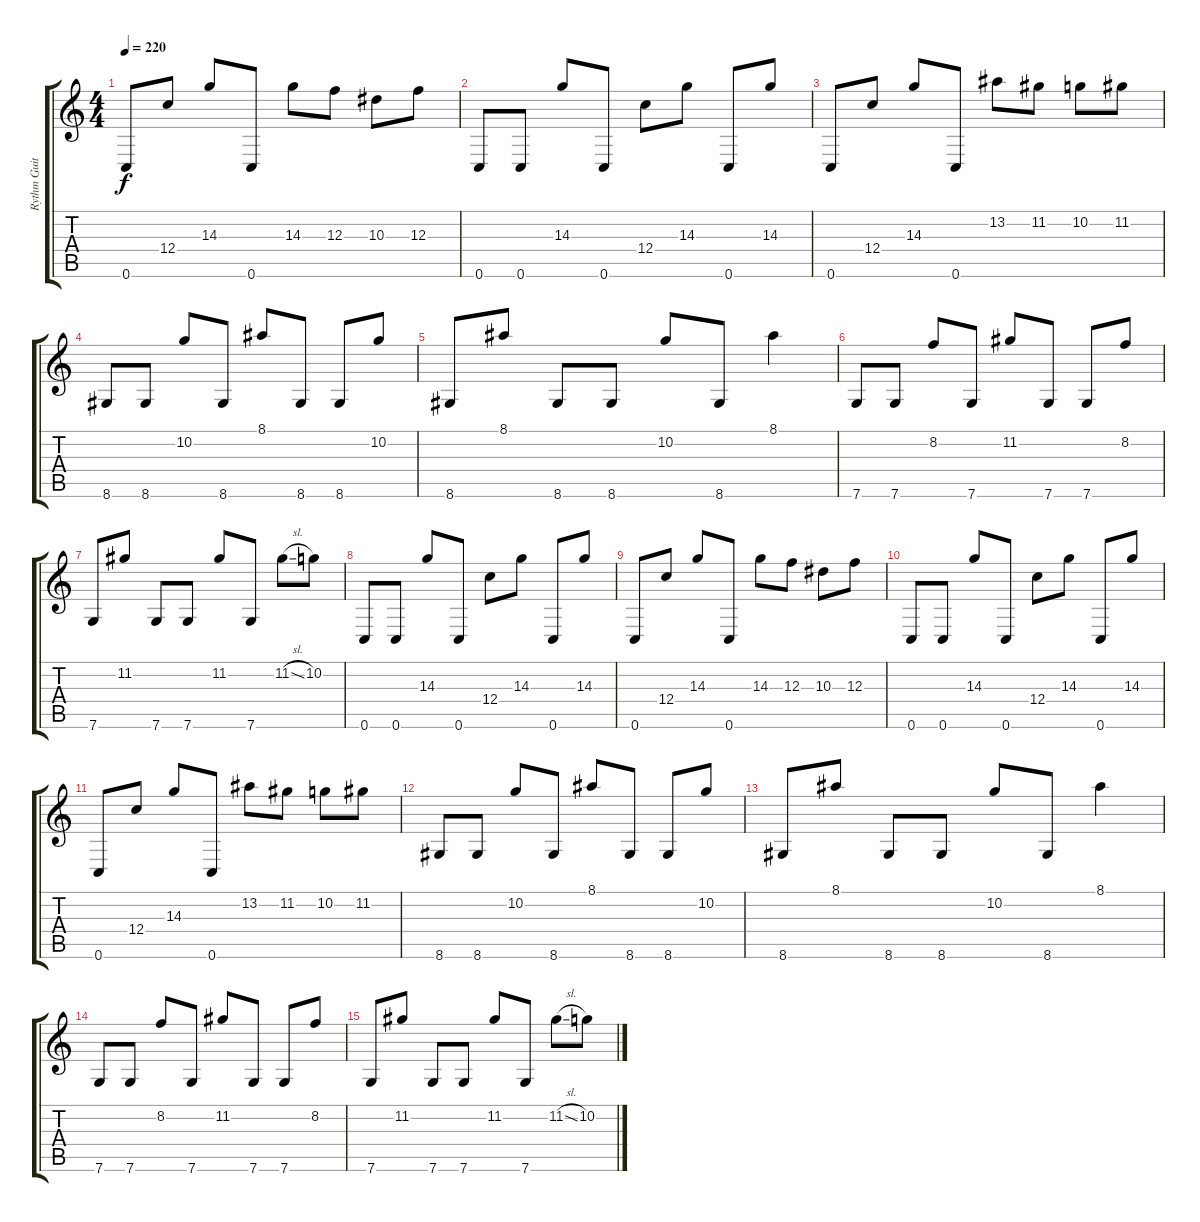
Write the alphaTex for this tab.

\track ("Rythm Guitar #2" "Rythm Guit") {instrument distortionguitar}
\staff {score tabs}
\tuning (D4 A3 F3 C3 G2 C2) {hide}
\ts (4 4)
\tempo 220
\clef g2
\ks c
0.6.8{dy f} 12.4.8 14.3.8 0.6.8 14.3.8 12.3.8 10.3.8 12.3.8 |
0.6.8 0.6.8 14.3.8 0.6.8 12.4.8 14.3.8 0.6.8 14.3.8 |
0.6.8 12.4.8 14.3.8 0.6.8 13.2.8 11.2.8 10.2.8 11.2.8 |
8.6.8 8.6.8 10.2.8 8.6.8 8.1.8 8.6.8 8.6.8 10.2.8 |
8.6.8 8.1.8 8.6.8 8.6.8 10.2.8 8.6.8 8.1.4 |
7.6.8 7.6.8 8.2.8 7.6.8 11.2.8 7.6.8 7.6.8 8.2.8 |
7.6.8 11.2.8 7.6.8 7.6.8 11.2.8 7.6.8 11.2{sl}.8 10.2.8 |
0.6.8 0.6.8 14.3.8 0.6.8 12.4.8 14.3.8 0.6.8 14.3.8 |
0.6.8 12.4.8 14.3.8 0.6.8 14.3.8 12.3.8 10.3.8 12.3.8 |
0.6.8 0.6.8 14.3.8 0.6.8 12.4.8 14.3.8 0.6.8 14.3.8 |
0.6.8 12.4.8 14.3.8 0.6.8 13.2.8 11.2.8 10.2.8 11.2.8 |
8.6.8 8.6.8 10.2.8 8.6.8 8.1.8 8.6.8 8.6.8 10.2.8 |
8.6.8 8.1.8 8.6.8 8.6.8 10.2.8 8.6.8 8.1.4 |
7.6.8 7.6.8 8.2.8 7.6.8 11.2.8 7.6.8 7.6.8 8.2.8 |
7.6.8 11.2.8 7.6.8 7.6.8 11.2.8 7.6.8 11.2{sl}.8 10.2.8
